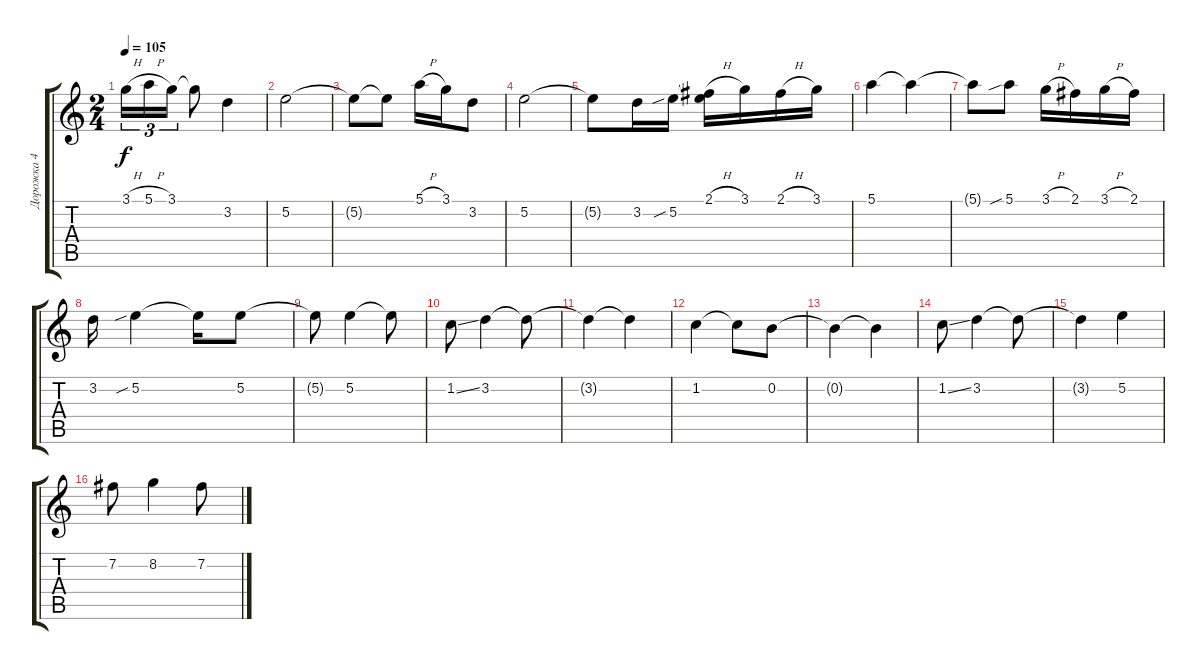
\track ("Дорожка 4" "Дорожка 4") {instrument overdrivenguitar}
\staff {score tabs}
\tuning (E4 B3 G3 D3 A2 E2) {hide}
\ts (2 4)
\tempo 105
\clef g2
\ks c
3.1{h}.16{tu (3 2) dy f} 5.1{h}.16{tu (3 2)} 3.1.16{tu (3 2)} 3.1{t}.8 3.2.4 |
5.2.2 |
5.2{t}.8 5.2{t}.8 5.1{h}.16 3.1.16 3.2.8 |
5.2.2 |
5.2{t}.8 3.2.16 5.2{sib}.16 (2.1{h} 5.2{t}).16 3.1.16 2.1{h}.16 3.1.16 |
5.1.4 5.1{t}.4 |
5.1{t}.8 5.1{sib}.8 3.1{h}.16 2.1.16 3.1{h}.16 2.1.16 |
3.2.16 5.2{sib}.4 5.2{t}.16 5.2.8 |
5.2{t}.8 5.2.4 5.2{t}.8 |
1.2{ss}.8 3.2.4 3.2{t}.8 |
3.2{t}.4 3.2{t}.4 |
1.2.4 1.2{t}.8 0.2.8 |
0.2{t}.4 0.2{t}.4 |
1.2{ss}.8 3.2.4 3.2{t}.8 |
3.2{t}.4 5.2.4 |
7.2.8 8.2.4 7.2.8
